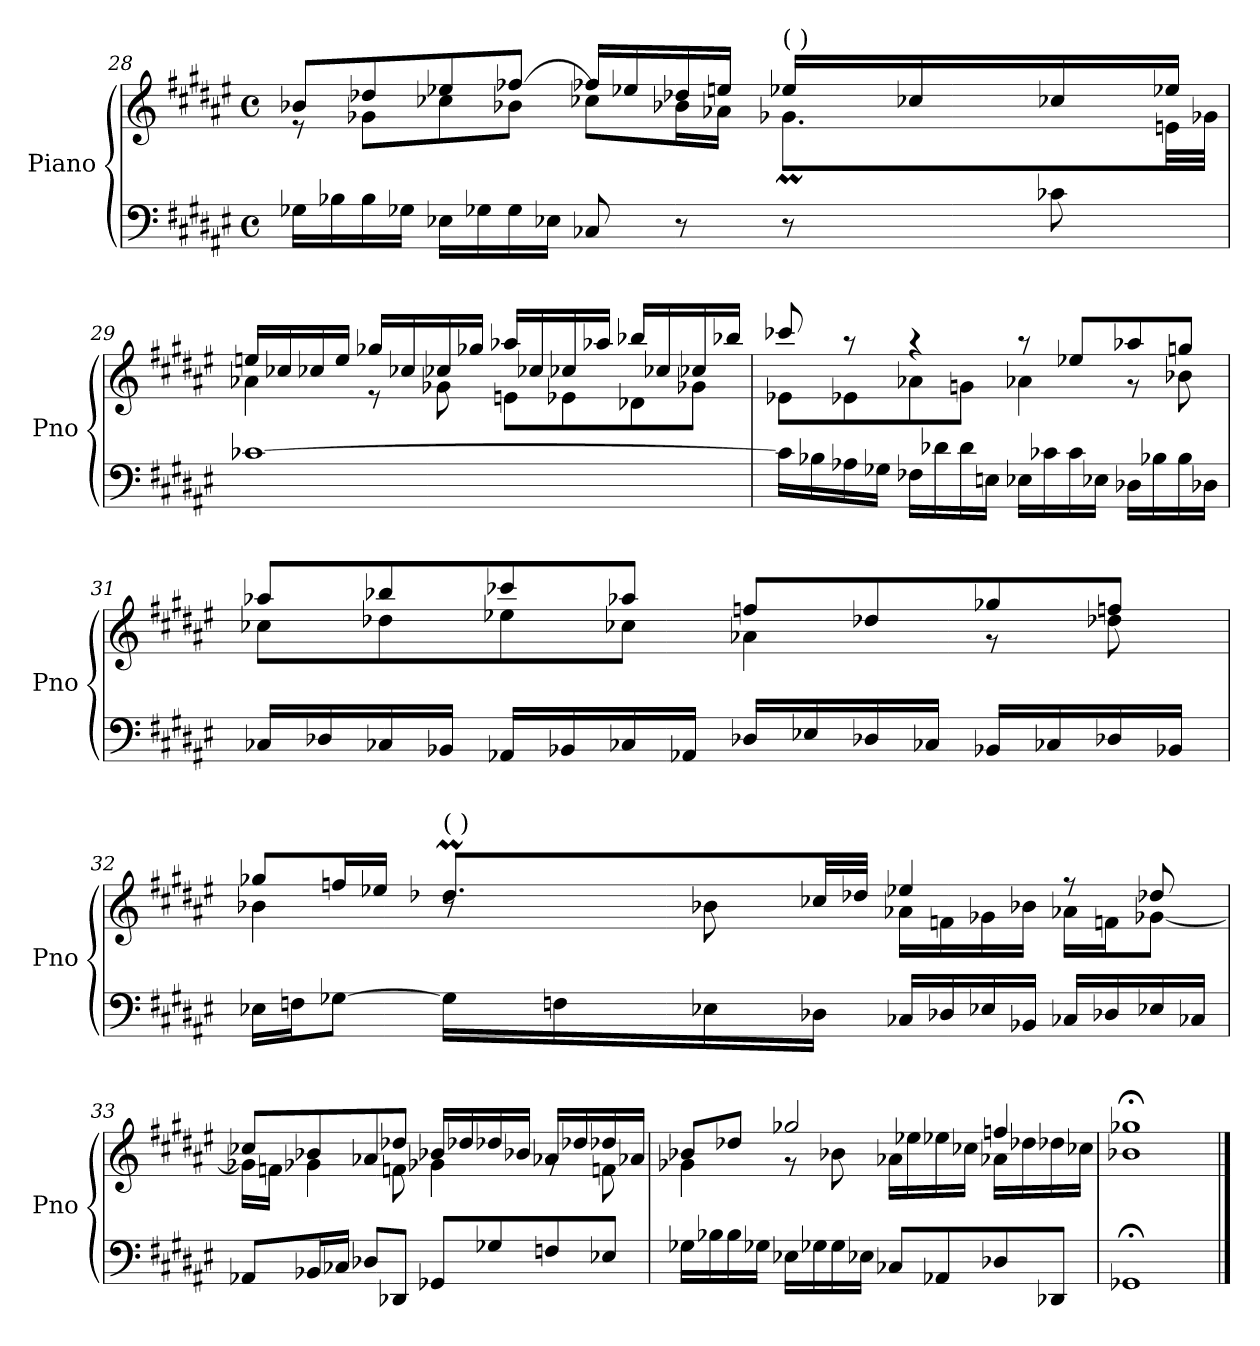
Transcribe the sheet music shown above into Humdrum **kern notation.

**kern	**kern
*part1	*part1
*staff2	*staff1
*I"Piano	*
*I'Pno	*
!!LO:PB:g=z
*clefF4	*clefG2
*k[f#c#g#d#a#e#]	*k[f#c#g#d#a#e#]
*M4/4	*M4/4
*met(c)	*met(c)
=28	=28
*^	*^
*	*	*	*^
2.ryy	16G-Xi\LL	8b-Xi/L	8r	2.ryy
.	16B-Xi\	.	.	.
.	16B-i\	8dd-Xi/	8g-Xi\L	.
.	16G-Xi\JJ	.	.	.
.	16E-Xi\LL	8ee-Xi/	8cc-Xi\	.
.	16G-Xi\	.	.	.
.	16G-i\	[8ff-Xi/J	8b-Xi\J	.
.	16E-Xi\JJ	.	.	.
.	8C-Xi/	16ff-Xi/LL]	8cc-Xi\L	.
.	.	16ee-Xi/	.	.
.	8r	16dd-Xi/	16b-Xi\L	.
.	.	16ee/JJ	16a-Xi\JJ	.
*	*	*	*	*Xtuplet
!	!	!LO:TX:a:t=(   )	!	!
8.ryy	8r	16ee-Xi/LL	8.g-XMi\L	128%3a-Xiyy
.	.	.	.	128%3g-Xiyy
.	.	.	.	128%3a-Xiyy
.	.	16cc-Xi/	.	.
.	.	.	.	128%3g-Xiyy
.	.	.	.	128%3a-Xiyy
.	.	.	.	128%3g-Xiyy
.	8c-Xi\	16cc-Xi/	.	.
.	.	.	.	128%3a-Xiyy
.	.	.	.	128%3g-Xiyy
16ryy	.	16ee-Xi/JJ	32en\LL	16ryy
.	.	.	32g-Xi\JJJ	.
*v	*v	*	*	*
*	*	*v	*v
=29	=29	=29
[1c-Xi	16een/LL	4a-Xi\
.	16cc-Xi/	.
.	16cc-Xi/	.
.	16ee/JJ	.
.	16gg-Xi/LL	8r
.	16cc-Xi/	.
.	16cc-Xi/	8g-Xi\
.	16gg-Xi/JJ	.
.	16aa-Xi/LL	8en\L
.	16cc-Xi/	.
.	16cc-Xi/	8e-Xi\
.	16aa-Xi/JJ	.
.	16bb-Xi/LL	8d-Xi\
.	16cc-Xi/	.
.	16cc-Xi/	8g-Xi\J
.	16bb-Xi/JJ	.
!!LO:LB:g=z	!!
=30	=30	=30
16c-i\LL]	8ccc-Xi/	8e-Xi\L
16B-Xi\	.	.
16A-Xi\	8r	8e-Xi\
16G-Xi\JJ	.	.
16F-Xi\LL	4r	8a-Xi\
16d-Xi\	.	.
16d-i\	.	8gni\J
16En\JJ	.	.
16E-Xi\LL	8r	4a-Xi\
16c-Xi\	.	.
16c-i\	8ee-Xi/L	.
16E-Xi\JJ	.	.
16D-Xi\LL	8aa-Xi/	8r
16B-Xi\	.	.
16B-i\	8ggni/J	8b-Xi\
16D-Xi\JJ	.	.
!!LO:LB:g=z	!!
=31	=31	=31
16C-Xi/LL	8aa-Xi/L	8cc-Xi\L
16D-Xi/	.	.
16C-Xi/	8bb-Xi/	8dd-Xi\
16BB-Xi/JJ	.	.
16AA-Xi/LL	8ccc-Xi/	8ee-Xi\
16BB-Xi/	.	.
16C-Xi/	8aa-Xi/J	8cc-Xi\J
16AA-Xi/JJ	.	.
16D-Xi/LL	8ffni/L	4a-Xi\
16E-Xi/	.	.
16D-Xi/	8dd-Xi/	.
16C-Xi/JJ	.	.
16BB-Xi/LL	8gg-Xi/	8r
16C-Xi/	.	.
16D-Xi/	8ffni/J	8dd-Xi\
16BB-Xi/JJ	.	.
=32	=32	=32
*^	*	*^
4ryy	16E-Xi\LL	8gg-Xi/L	4b-Xi\	4ryy
.	16Fni\J	.	.	.
.	[8G-Xi\J	16ffni/L	.	.
.	.	16ee-Xi/JJ	.	.
!	!	!LO:TX:a:t=(   )	!	!
8.ryy	16G-i\LL]	8.dd-XMi/L	8r	128%3ee-Xiyy
.	.	.	.	128%3dd-Xiyy
.	.	.	.	128%3ee-Xiyy
.	16Fni\	.	.	.
.	.	.	.	128%3dd-Xiyy
.	.	.	.	128%3ee-Xiyy
.	.	.	.	128%3dd-Xiyy
.	16E-Xi\	.	8b-Xi\	.
.	.	.	.	128%3ee-Xiyy
.	.	.	.	128%3dd-Xiyy
2ryy	16D-Xi\JJ	32cc-Xi/LL	.	2ryy
.	.	32dd-Xi/JJJ	.	.
.	16C-Xi/LL	4ee-Xi/	16a-Xi\LL	.
.	16D-Xi/	.	16fni\	.
.	16E-Xi/	.	16g-Xi\	.
.	16BB-Xi/JJ	.	16b-Xi\JJ	.
.	16C-Xi/LL	8r	16a-Xi\LL	.
.	16D-Xi/	.	16fni\J	.
.	16E-Xi/	8dd-Xi/	[8g-Xi\J	.
16ryy	16C-Xi/JJ	.	.	16ryy
*v	*v	*	*	*
*	*	*v	*v
!!LO:LB:g=z
=33	=33	=33
8AA-Xi/L	8cc-Xi/L	16g-Xi\LL]
.	.	16fni\JJ
16BB-Xi/L	8b-Xi/	4g-Xi\
16C-Xi/JJ	.	.
8D-Xi/L	8a-Xi/	.
8DD-Xi/J	8dd-Xi/J	8fni\
8GG-Xi/L	16b-Xi/LL	4g-Xi\
.	16dd-Xi/	.
8G-Xi/	16dd-Xi/	.
.	16b-Xi/JJ	.
8Fni/	16a-Xi/LL	8rg
.	16dd-Xi/	.
8E-Xi/J	16dd-Xi/	8fni\
.	16a-Xi/JJ	.
=34	=34	=34
16G-Xi\LL	8b-Xi/L	4g-Xi\
16B-Xi\	.	.
16B-i\	8dd-Xi/J	.
16G-Xi\JJ	.	.
16E-Xi\LL	2gg-Xi/	8r
16G-Xi\	.	.
16G-i\	.	8b-Xi\
16E-Xi\JJ	.	.
8C-Xi/L	.	16a-Xi\LL
.	.	16ee-Xi\
8AA-Xi/	.	16ee-Xi\
.	.	16cc-Xi\JJ
8D-Xi/	4ffni/	16a-Xi\LL
.	.	16dd-Xi\
8DD-Xi/J	.	16dd-Xi\
.	.	16cc-Xi\JJ
*	*v	*v
=35	=35
1GG-X;i	1b-Xi;< 1gg-Xi;<
==	==
*-	*-
